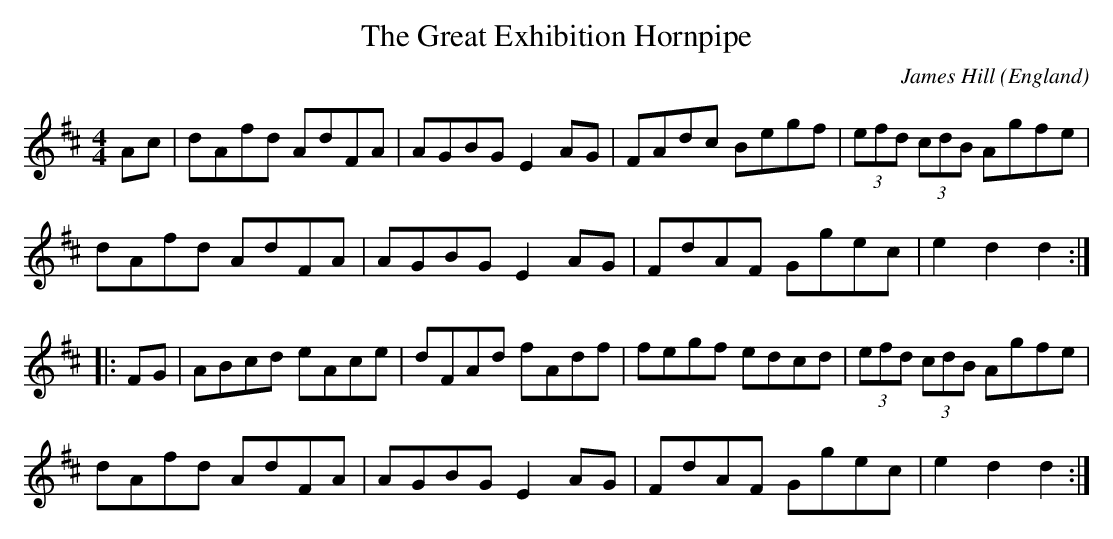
X:1
T:The Great Exhibition Hornpipe
C:James Hill
O:England
M:4/4
K:Dmaj
Ac |\
dAfd AdFA | AGBG E2AG | FAdc Begf |(3efd (3cdB Agfe |
dAfd AdFA | AGBG E2AG | FdAF Ggec |e2 d2 d2::
FG |\
ABcd eAce | dFAd fAdf | fegf edcd | (3efd (3cdB Agfe |
dAfd AdFA | AGBG E2AG | FdAF Ggec | e2 d2 d2:|
